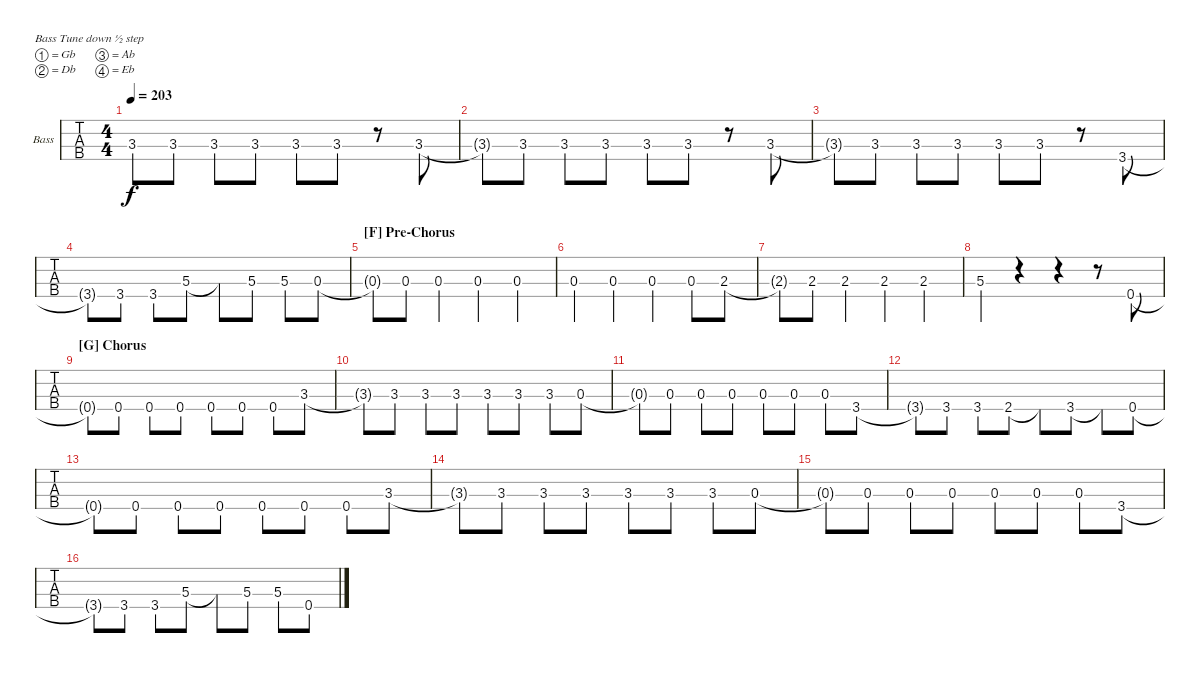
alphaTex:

\defaultSystemsLayout 4
\bracketExtendMode groupsimilarinstruments
\firstSystemTrackNameOrientation horizontal
\otherSystemsTrackNameOrientation horizontal
\track ("Joe Principe - Bass" "Bass") {instrument electricbassfinger}
\staff {tabs}
\tuning (Gb2 Db2 Ab1 Eb1)
\ts (4 4)
\tempo 203
\clef f4
\ks c
3.3{t}.8{dy f} 3.3.8 3.3.8 3.3.8 3.3.8 3.3.8 r.8 3.3.8 |
3.3{t}.8 3.3.8 3.3.8 3.3.8 3.3.8 3.3.8 r.8 3.3.8 |
3.3{t}.8 3.3.8 3.3.8 3.3.8 3.3.8 3.3.8 r.8 3.4.8 |
3.4{t}.8 3.4.8 3.4.8 5.3.8 5.3{t}.8 5.3.8 5.3.8 0.3.8 |
\section ("F" "Pre-Chorus")
0.3{t}.8 0.3.8 0.3.4 0.3.4 0.3.4 |
0.3.4 0.3.4 0.3.4 0.3.8 2.3.8 |
2.3{t}.8 2.3.8 2.3.4 2.3.4 2.3.4 |
5.3.4 r.4 r.4 r.8 0.4.8 |
\section ("G" "Chorus")
0.4{t}.8 0.4.8 0.4.8 0.4.8 0.4.8 0.4.8 0.4.8 3.3.8 |
3.3{t}.8 3.3.8 3.3.8 3.3.8 3.3.8 3.3.8 3.3.8 0.3.8 |
0.3{t}.8 0.3.8 0.3.8 0.3.8 0.3.8 0.3.8 0.3.8 3.4.8 |
3.4{t}.8 3.4.8 3.4.8 2.4.8 2.4{t}.8 3.4.8 3.4{t}.8 0.4.8 |
0.4{t}.8 0.4.8 0.4.8 0.4.8 0.4.8 0.4.8 0.4.8 3.3.8 |
3.3{t}.8 3.3.8 3.3.8 3.3.8 3.3.8 3.3.8 3.3.8 0.3.8 |
0.3{t}.8 0.3.8 0.3.8 0.3.8 0.3.8 0.3.8 0.3.8 3.4.8 |
3.4{t}.8 3.4.8 3.4.8 5.3.8 5.3{t}.8 5.3.8 5.3.8 0.4.8
